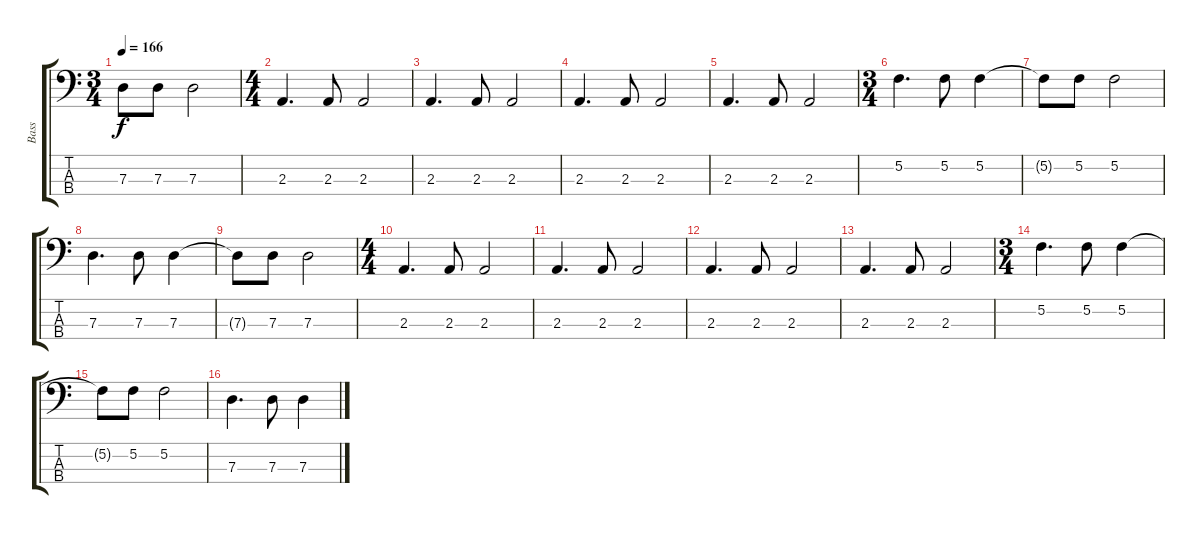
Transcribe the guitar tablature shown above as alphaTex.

\track ("Bass" "Bass") {instrument electricbassfinger}
\staff {score tabs}
\tuning (F2 C2 G1 D1) {hide}
\ts (3 4)
\tempo 166
\clef f4
\ks c
7.3{t}.8{dy f} 7.3.8 7.3.2 |
\ts (4 4)
2.3.4{d} 2.3.8 2.3.2 |
2.3.4{d} 2.3.8 2.3.2 |
2.3.4{d} 2.3.8 2.3.2 |
2.3.4{d} 2.3.8 2.3.2 |
\ts (3 4)
5.2.4{d} 5.2.8 5.2.4 |
5.2{t}.8 5.2.8 5.2.2 |
7.3.4{d} 7.3.8 7.3.4 |
7.3{t}.8 7.3.8 7.3.2 |
\ts (4 4)
2.3.4{d} 2.3.8 2.3.2 |
2.3.4{d} 2.3.8 2.3.2 |
2.3.4{d} 2.3.8 2.3.2 |
2.3.4{d} 2.3.8 2.3.2 |
\ts (3 4)
5.2.4{d} 5.2.8 5.2.4 |
5.2{t}.8 5.2.8 5.2.2 |
7.3.4{d} 7.3.8 7.3.4
